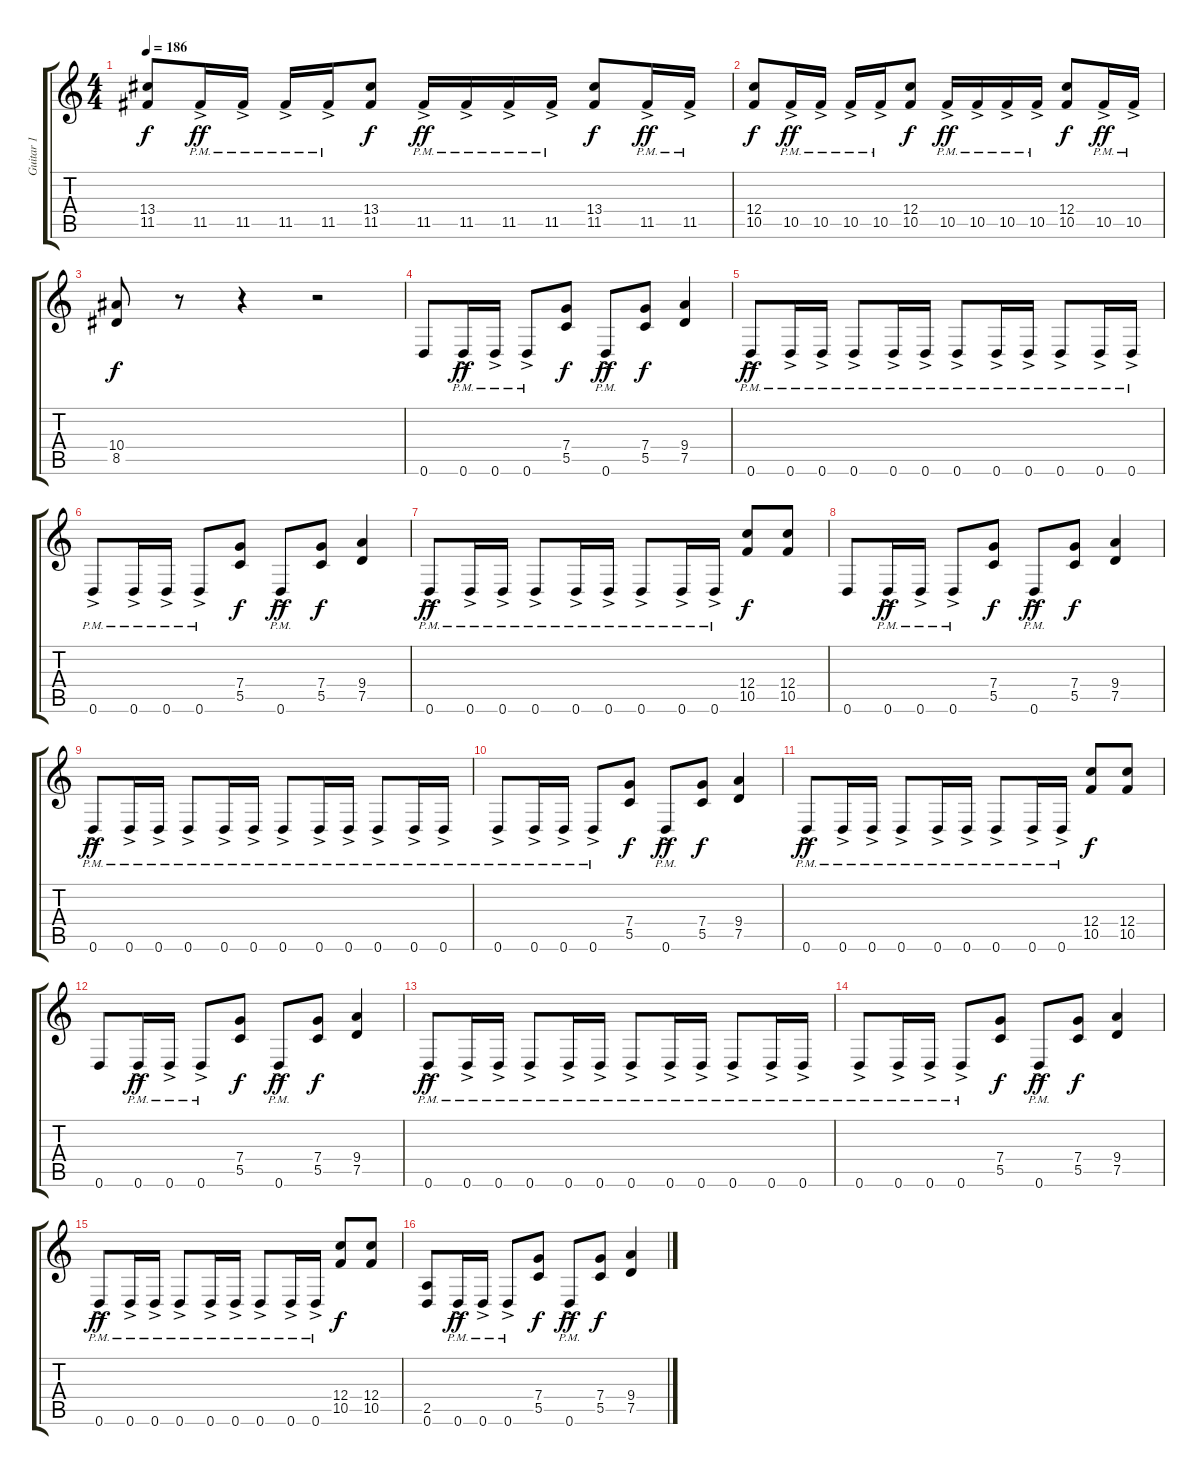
\track ("Guitar 1" "Guitar 1") {instrument distortionguitar}
\staff {score tabs}
\tuning (D4 A3 F3 C3 G2 D2) {hide}
\ts (4 4)
\tempo 186
\clef g2
\ks c
(13.4 11.5).8{dy f} 11.5{ac pm}.16{dy ff} 11.5{ac pm}.16 11.5{ac pm}.16 11.5{ac pm}.16 (13.4 11.5).8{dy f} 11.5{ac pm}.16{dy ff} 11.5{ac pm}.16 11.5{ac pm}.16 11.5{ac pm}.16 (13.4 11.5).8{dy f} 11.5{ac pm}.16{dy ff} 11.5{ac pm}.16 |
(12.4 10.5).8{dy f} 10.5{ac pm}.16{dy ff} 10.5{ac pm}.16 10.5{ac pm}.16 10.5{ac pm}.16 (12.4 10.5).8{dy f} 10.5{ac pm}.16{dy ff} 10.5{ac pm}.16 10.5{ac pm}.16 10.5{ac pm}.16 (12.4 10.5).8{dy f} 10.5{ac pm}.16{dy ff} 10.5{ac pm}.16 |
(10.4 8.5).8{dy f} r.8 r.4 r.2 |
0.6.8 0.6{ac pm}.16{dy ff} 0.6{ac pm}.16 0.6{ac pm}.8 (7.4 5.5).8{dy f} 0.6{ac pm}.8{dy ff} (7.4 5.5).8{dy f} (9.4 7.5).4 |
0.6{ac pm}.8{dy ff} 0.6{ac pm}.16 0.6{ac pm}.16 0.6{ac pm}.8 0.6{ac pm}.16 0.6{ac pm}.16 0.6{ac pm}.8 0.6{ac pm}.16 0.6{ac pm}.16 0.6{ac pm}.8 0.6{ac pm}.16 0.6{ac pm}.16 |
0.6{ac pm}.8 0.6{ac pm}.16 0.6{ac pm}.16 0.6{ac pm}.8 (7.4 5.5).8{dy f} 0.6{ac pm}.8{dy ff} (7.4 5.5).8{dy f} (9.4 7.5).4 |
0.6{ac pm}.8{dy ff} 0.6{ac pm}.16 0.6{ac pm}.16 0.6{ac pm}.8 0.6{ac pm}.16 0.6{ac pm}.16 0.6{ac pm}.8 0.6{ac pm}.16 0.6{ac pm}.16 (12.4 10.5).8{dy f} (12.4 10.5).8 |
0.6.8 0.6{ac pm}.16{dy ff} 0.6{ac pm}.16 0.6{ac pm}.8 (7.4 5.5).8{dy f} 0.6{ac pm}.8{dy ff} (7.4 5.5).8{dy f} (9.4 7.5).4 |
0.6{ac pm}.8{dy ff} 0.6{ac pm}.16 0.6{ac pm}.16 0.6{ac pm}.8 0.6{ac pm}.16 0.6{ac pm}.16 0.6{ac pm}.8 0.6{ac pm}.16 0.6{ac pm}.16 0.6{ac pm}.8 0.6{ac pm}.16 0.6{ac pm}.16 |
0.6{ac pm}.8 0.6{ac pm}.16 0.6{ac pm}.16 0.6{ac pm}.8 (7.4 5.5).8{dy f} 0.6{ac pm}.8{dy ff} (7.4 5.5).8{dy f} (9.4 7.5).4 |
0.6{ac pm}.8{dy ff} 0.6{ac pm}.16 0.6{ac pm}.16 0.6{ac pm}.8 0.6{ac pm}.16 0.6{ac pm}.16 0.6{ac pm}.8 0.6{ac pm}.16 0.6{ac pm}.16 (12.4 10.5).8{dy f} (12.4 10.5).8 |
0.6.8 0.6{ac pm}.16{dy ff} 0.6{ac pm}.16 0.6{ac pm}.8 (7.4 5.5).8{dy f} 0.6{ac pm}.8{dy ff} (7.4 5.5).8{dy f} (9.4 7.5).4 |
0.6{ac pm}.8{dy ff} 0.6{ac pm}.16 0.6{ac pm}.16 0.6{ac pm}.8 0.6{ac pm}.16 0.6{ac pm}.16 0.6{ac pm}.8 0.6{ac pm}.16 0.6{ac pm}.16 0.6{ac pm}.8 0.6{ac pm}.16 0.6{ac pm}.16 |
0.6{ac pm}.8 0.6{ac pm}.16 0.6{ac pm}.16 0.6{ac pm}.8 (7.4 5.5).8{dy f} 0.6{ac pm}.8{dy ff} (7.4 5.5).8{dy f} (9.4 7.5).4 |
0.6{ac pm}.8{dy ff} 0.6{ac pm}.16 0.6{ac pm}.16 0.6{ac pm}.8 0.6{ac pm}.16 0.6{ac pm}.16 0.6{ac pm}.8 0.6{ac pm}.16 0.6{ac pm}.16 (12.4 10.5).8{dy f} (12.4 10.5).8 |
(2.5 0.6).8 0.6{ac pm}.16{dy ff} 0.6{ac pm}.16 0.6{ac pm}.8 (7.4 5.5).8{dy f} 0.6{ac pm}.8{dy ff} (7.4 5.5).8{dy f} (9.4 7.5).4
